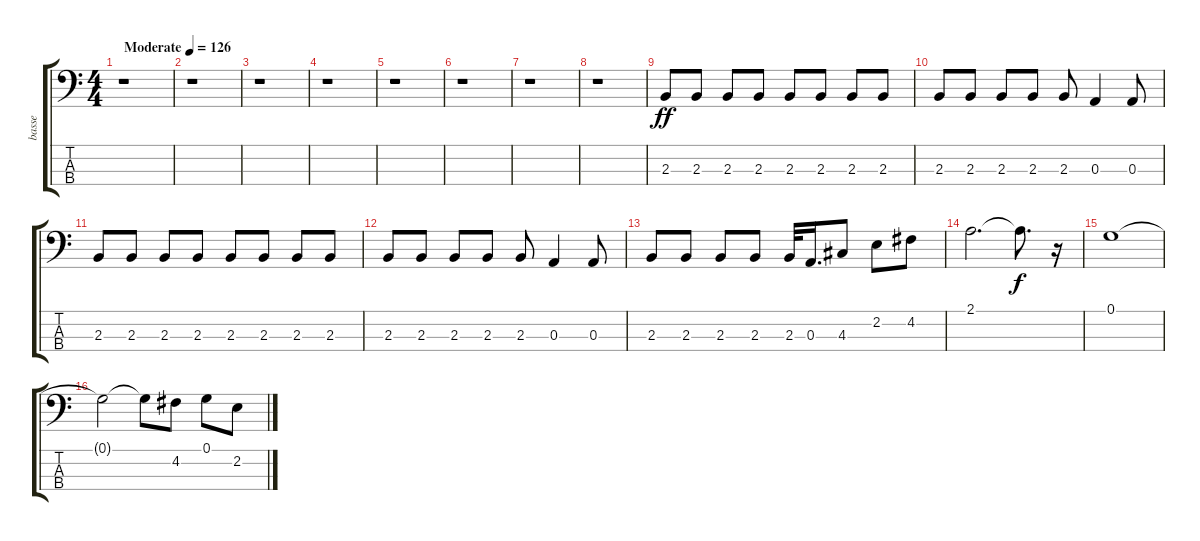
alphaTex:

\track ("basse" "basse") {instrument electricbassfinger}
\staff {score tabs}
\tuning (G2 D2 A1 E1) {hide}
\ts (4 4)
\tempo (126 "Moderate")
\clef f4
\ks c
r.1{dy ff instrument electricbassfinger} |
r.1 |
r.1 |
r.1 |
r.1 |
r.1 |
r.1 |
r.1 |
2.3.8 2.3.8 2.3.8 2.3.8 2.3.8 2.3.8 2.3.8 2.3.8 |
2.3.8 2.3.8 2.3.8 2.3.8 2.3.8 0.3.4 0.3.8 |
2.3.8 2.3.8 2.3.8 2.3.8 2.3.8 2.3.8 2.3.8 2.3.8 |
2.3.8 2.3.8 2.3.8 2.3.8 2.3.8 0.3.4 0.3.8 |
2.3.8 2.3.8 2.3.8 2.3.8 2.3.32 0.3.16{d} 4.3.8 2.2.8 4.2.8 |
2.1.2{d} 2.1{t}.8{d dy f} r.16 |
0.1.1 |
0.1{t}.2 0.1{t}.8 4.2.8 0.1.8 2.2.8
